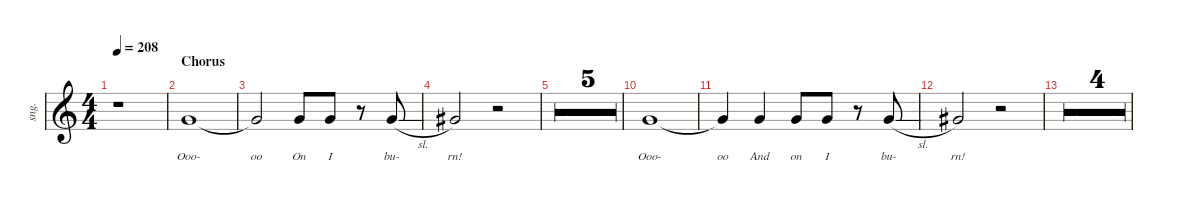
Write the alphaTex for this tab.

\defaultSystemsLayout 4
\hideDynamics
\bracketExtendMode nobrackets
\otherSystemsTrackNameOrientation horizontal
\track ("V. Harmony 1" "sng.") {multiBarRest instrument voiceoohs}
\staff {score}
\tuning (Eb4 Bb3 Gb3 Db3 Ab2 Eb2)
\ts (4 4)
\tempo 208
\clef g2
\ks c
r.1{dy mf beam Down} |
\section ("" "Chorus")
4.1.1{lyrics (0 "Ooo-") lyrics (1 "") lyrics (2 "") lyrics (3 "") lyrics (4 "") beam Up} |
4.1{t}.2{lyrics (0 "oo") lyrics (1 "") lyrics (2 "") lyrics (3 "") lyrics (4 "") beam Up} 4.1.8{lyrics (0 "On") lyrics (1 "") lyrics (2 "") lyrics (3 "") lyrics (4 "") beam Up} 4.1.8{lyrics (0 "I") lyrics (1 "") lyrics (2 "") lyrics (3 "") lyrics (4 "") beam Up} r.8{beam Up} 4.1{sl}.8{lyrics (0 "bu-") lyrics (1 "") lyrics (2 "") lyrics (3 "") lyrics (4 "") beam Up} |
5.1{acc #}.2{lyrics (0 "rn!") lyrics (1 "") lyrics (2 "") lyrics (3 "") lyrics (4 "") beam Up} r.2{beam Up} |
r.1{beam Down} |
r.1{beam Down} |
r.1{beam Down} |
r.1{beam Down} |
r.1{beam Down} |
4.1.1{lyrics (0 "Ooo-") lyrics (1 "") lyrics (2 "") lyrics (3 "") lyrics (4 "") beam Up} |
4.1{t}.4{lyrics (0 "oo") lyrics (1 "") lyrics (2 "") lyrics (3 "") lyrics (4 "") beam Up} 4.1.4{lyrics (0 "And") lyrics (1 "") lyrics (2 "") lyrics (3 "") lyrics (4 "") beam Up} 4.1.8{lyrics (0 "on") lyrics (1 "") lyrics (2 "") lyrics (3 "") lyrics (4 "") beam Up} 4.1.8{lyrics (0 "I") lyrics (1 "") lyrics (2 "") lyrics (3 "") lyrics (4 "") beam Up} r.8{beam Up} 4.1{sl}.8{lyrics (0 "bu-") lyrics (1 "") lyrics (2 "") lyrics (3 "") lyrics (4 "") beam Up} |
5.1{acc #}.2{lyrics (0 "rn!") lyrics (1 "") lyrics (2 "") lyrics (3 "") lyrics (4 "") beam Up} r.2{beam Up} |
r.1{beam Down} |
r.1{beam Down} |
r.1{beam Down} |
r.1{beam Down}
